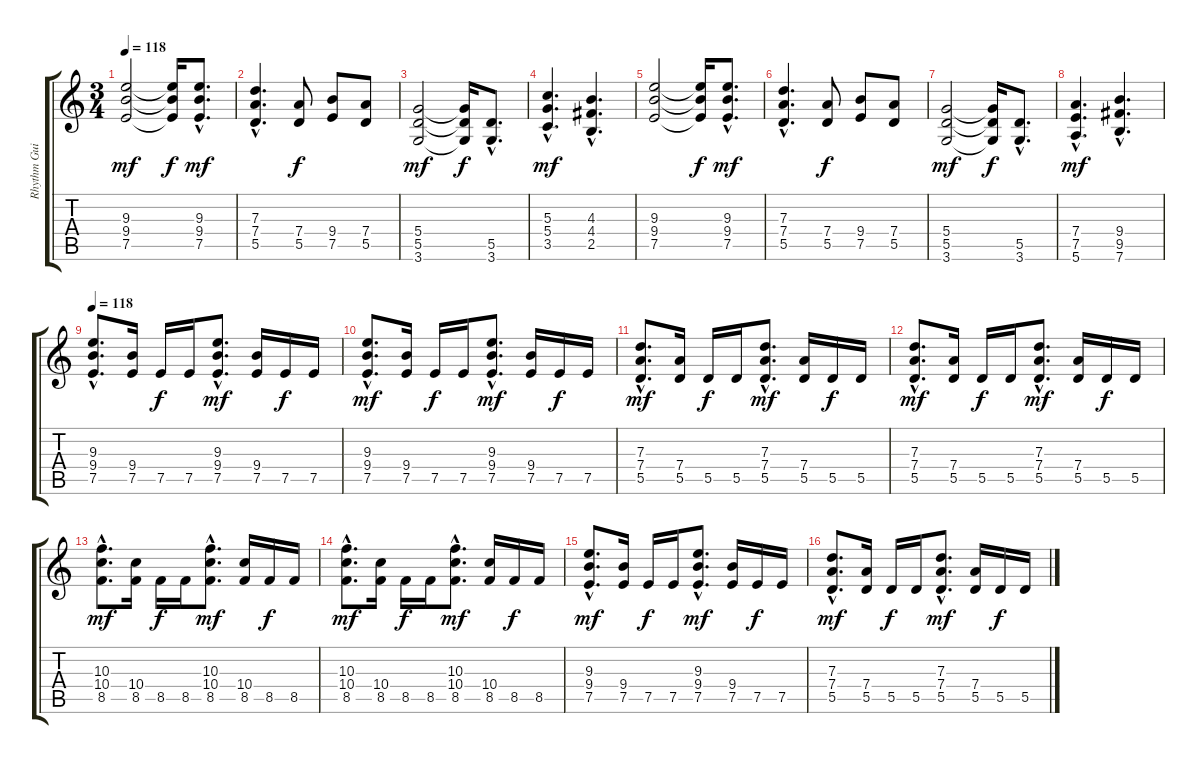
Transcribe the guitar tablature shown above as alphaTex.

\track ("Rhythm Guitar (left)" "Rhythm Gui") {instrument distortionguitar}
\staff {score tabs}
\tuning (E4 B3 G3 D3 A2 E2) {hide}
\ts (3 4)
\tempo 118
\clef g2
\ks c
(9.3 9.4 7.5).2{dy mf} (9.3{t} 9.4{t} 7.5{t}).16{dy f} (9.3{hac} 9.4{hac} 7.5{hac}).8{d dy mf} |
(7.3{hac} 7.4{hac} 5.5{hac}).4{d} (7.4 5.5).8{dy f} (9.4 7.5).8 (7.4 5.5).8 |
(5.4 5.5 3.6).2{dy mf} (5.4{t} 5.5{t} 3.6{t}).16{dy f} (5.5{hac} 3.6{hac}).8{d} |
(5.3{hac} 5.4{hac} 3.5{hac}).4{d dy mf} (4.3{hac} 4.4{hac} 2.5{hac}).4{d} |
(9.3 9.4 7.5).2 (9.3{t} 9.4{t} 7.5{t}).16{dy f} (9.3{hac} 9.4{hac} 7.5{hac}).8{d dy mf} |
(7.3{hac} 7.4{hac} 5.5{hac}).4{d} (7.4 5.5).8{dy f} (9.4 7.5).8 (7.4 5.5).8 |
(5.4 5.5 3.6).2{dy mf} (5.4{t} 5.5{t} 3.6{t}).16{dy f} (5.5{hac} 3.6{hac}).8{d} |
(7.4{hac} 7.5{hac} 5.6{hac}).4{d dy mf} (9.4{hac} 9.5{hac} 7.6{hac}).4{d} |
\tempo 118
(9.3{hac} 9.4{hac} 7.5{hac}).8{d} (9.4 7.5).16 7.5.16{dy f} 7.5.16 (9.3{hac} 9.4{hac} 7.5{hac}).8{d dy mf} (9.4 7.5).16 7.5.16{dy f} 7.5.16 |
(9.3{hac} 9.4{hac} 7.5{hac}).8{d dy mf} (9.4 7.5).16 7.5.16{dy f} 7.5.16 (9.3{hac} 9.4{hac} 7.5{hac}).8{d dy mf} (9.4 7.5).16 7.5.16{dy f} 7.5.16 |
(7.3{hac} 7.4{hac} 5.5{hac}).8{d dy mf} (7.4 5.5).16 5.5.16{dy f} 5.5.16 (7.3{hac} 7.4{hac} 5.5{hac}).8{d dy mf} (7.4 5.5).16 5.5.16{dy f} 5.5.16 |
(7.3{hac} 7.4{hac} 5.5{hac}).8{d dy mf} (7.4 5.5).16 5.5.16{dy f} 5.5.16 (7.3{hac} 7.4{hac} 5.5{hac}).8{d dy mf} (7.4 5.5).16 5.5.16{dy f} 5.5.16 |
(10.3{hac} 10.4{hac} 8.5{hac}).8{d dy mf} (10.4 8.5).16 8.5.16{dy f} 8.5.16 (10.3{hac} 10.4{hac} 8.5{hac}).8{d dy mf} (10.4 8.5).16 8.5.16{dy f} 8.5.16 |
(10.3{hac} 10.4{hac} 8.5{hac}).8{d dy mf} (10.4 8.5).16 8.5.16{dy f} 8.5.16 (10.3{hac} 10.4{hac} 8.5{hac}).8{d dy mf} (10.4 8.5).16 8.5.16{dy f} 8.5.16 |
(9.3{hac} 9.4{hac} 7.5{hac}).8{d dy mf} (9.4 7.5).16 7.5.16{dy f} 7.5.16 (9.3{hac} 9.4{hac} 7.5{hac}).8{d dy mf} (9.4 7.5).16 7.5.16{dy f} 7.5.16 |
(7.3{hac} 7.4{hac} 5.5{hac}).8{d dy mf} (7.4 5.5).16 5.5.16{dy f} 5.5.16 (7.3{hac} 7.4{hac} 5.5{hac}).8{d dy mf} (7.4 5.5).16 5.5.16{dy f} 5.5.16
